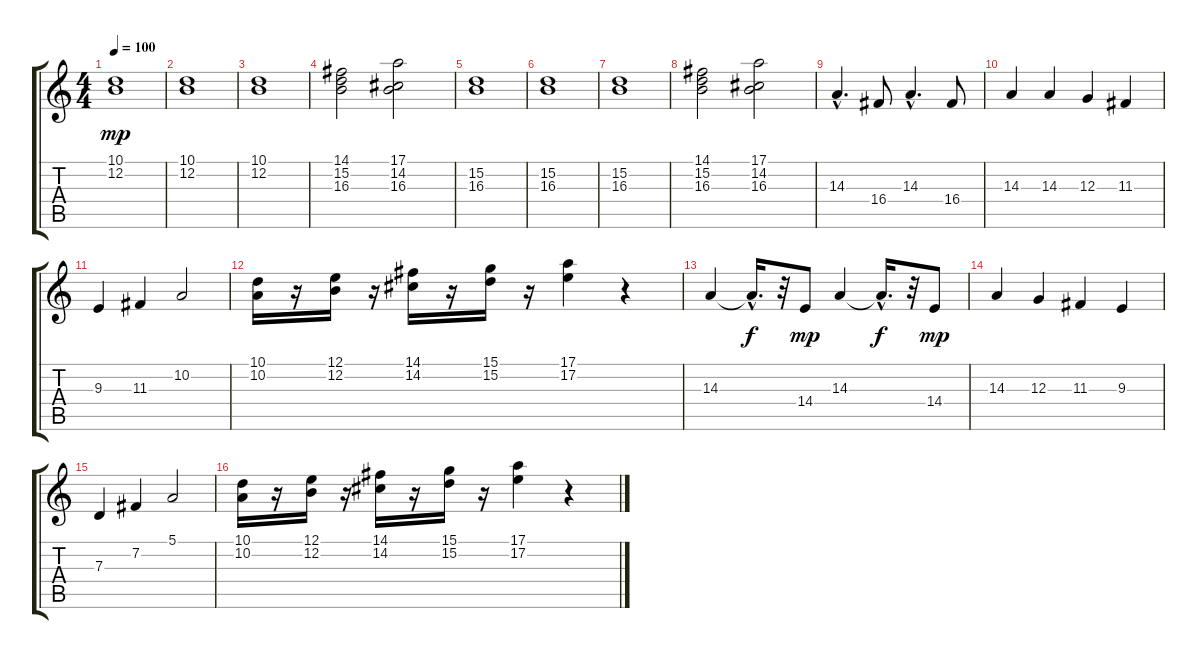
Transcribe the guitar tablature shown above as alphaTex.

\track "" {instrument musicbox}
\staff {score tabs}
\tuning (E4 B3 G3 D3 A2 E2) {hide}
\ts (4 4)
\tempo 100
\clef g2
\ks c
(10.1 12.2).1{dy mp instrument musicbox} |
(10.1 12.2).1 |
(10.1 12.2).1 |
(14.1 15.2 16.3).2 (17.1 14.2 16.3).2 |
(15.2 16.3).1 |
(15.2 16.3).1 |
(15.2 16.3).1 |
(14.1 15.2 16.3).2 (17.1 14.2 16.3).2 |
14.3{hac}.4{d} 16.4.8 14.3{hac}.4{d} 16.4.8 |
14.3.4 14.3.4 12.3.4 11.3.4 |
9.3.4 11.3.4 10.2.2 |
(10.1 10.2).16 r.16 (12.1 12.2).16 r.16 (14.1 14.2).16 r.16 (15.1 15.2).16 r.16 (17.1 17.2).4 r.4 |
14.3.4 14.3{hac t}.16{d dy f} r.32 14.4.8{dy mp} 14.3.4 14.3{hac t}.16{d dy f} r.32 14.4.8{dy mp} |
14.3.4 12.3.4 11.3.4 9.3.4 |
7.3.4 7.2.4 5.1.2 |
(10.1 10.2).16 r.16 (12.1 12.2).16 r.16 (14.1 14.2).16 r.16 (15.1 15.2).16 r.16 (17.1 17.2).4 r.4
